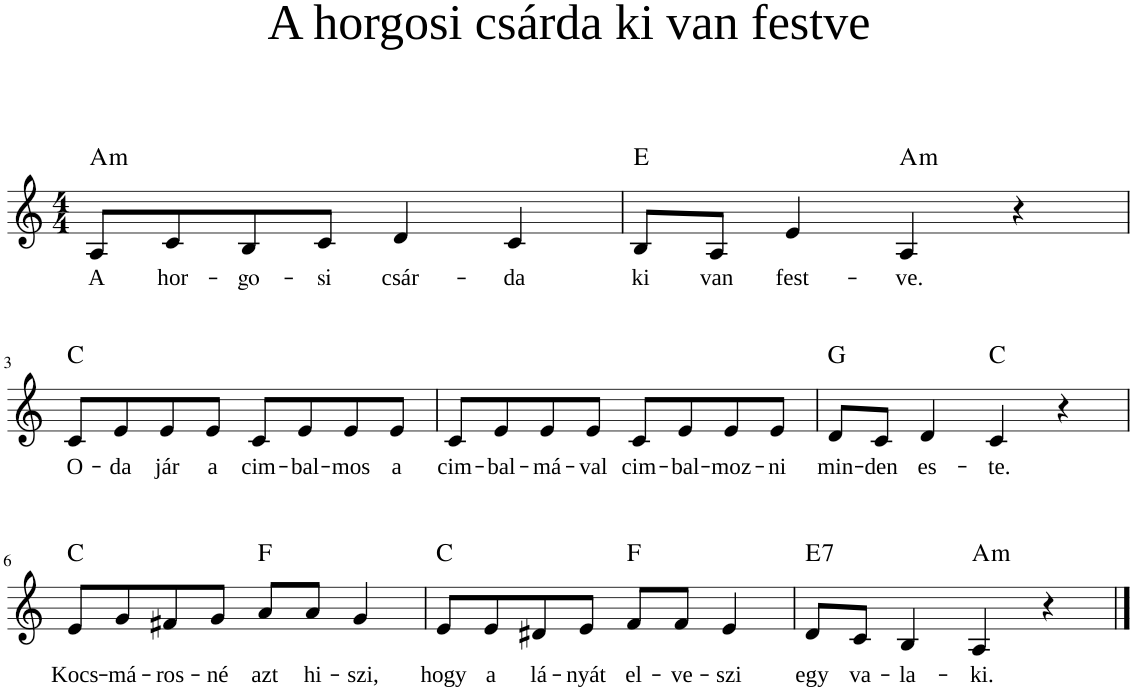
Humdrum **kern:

**kern	**text	**harte
*part1	*part1	*part1
*staff1	*staff1	*
*I"Piano	*	*
*I'Pno	*	*
*clefG2	*	*
*k[]	*	*
*M4/4	*	*
=1	=1	=1
!	!LO:LY:b	!LO:H:kt=m
8A/L	A	A:min
!	!LO:LY:b	!
8c/	hor-	.
!	!LO:LY:b	!
8B/	-go-	.
!	!LO:LY:b	!
8c/J	-si	.
!	!LO:LY:b	!
4d/	csár-	.
!	!LO:LY:b	!
4c/	-da	.
=2	=2	=2
!	!LO:LY:b	!LO:H:kt=N.C.
8B/L	ki	N
!	!LO:LY:b	!
8A/J	van	.
!	!LO:LY:b	!
4e/	fest-	.
!	!LO:LY:b	!LO:H:kt=m
4A/	-ve.	A:min
4r	.	.
!!LO:LB:g=z
=3	=3	=3
!	!LO:LY:b	!LO:H:kt=N.C.
8c/L	O-	N
!	!LO:LY:b	!
8e/	-da	.
!	!LO:LY:b	!
8e/	jár	.
!	!LO:LY:b	!
8e/J	a	.
!	!LO:LY:b	!
8c/L	cim-	.
!	!LO:LY:b	!
8e/	-bal-	.
!	!LO:LY:b	!
8e/	-mos	.
!	!LO:LY:b	!
8e/J	a	.
=4	=4	=4
!	!LO:LY:b	!
8c/L	cim-	.
!	!LO:LY:b	!
8e/	-bal-	.
!	!LO:LY:b	!
8e/	-má-	.
!	!LO:LY:b	!
8e/J	-val	.
!	!LO:LY:b	!
8c/L	cim-	.
!	!LO:LY:b	!
8e/	-bal-	.
!	!LO:LY:b	!
8e/	-moz-	.
!	!LO:LY:b	!
8e/J	-ni	.
=5	=5	=5
!	!LO:LY:b	!LO:H:kt=N.C.
8d/L	min-	N
!	!LO:LY:b	!
8c/J	-den	.
!	!LO:LY:b	!
4d/	es-	.
!	!LO:LY:b	!LO:H:kt=N.C.
4c/	-te.	N
4r	.	.
!!LO:LB:g=z
=6	=6	=6
!	!LO:LY:b	!LO:H:kt=N.C.
8e/L	Kocs-	N
!	!LO:LY:b	!
8g/	-má-	.
!	!LO:LY:b	!
8f#X/	-ros-	.
!	!LO:LY:b	!
8g/J	-né	.
!	!LO:LY:b	!LO:H:kt=N.C.
8a/L	azt	N
!	!LO:LY:b	!
8a/J	hi-	.
!	!LO:LY:b	!
4g/	-szi,	.
=7	=7	=7
!	!LO:LY:b	!LO:H:kt=N.C.
8e/L	hogy	N
!	!LO:LY:b	!
8e/	a	.
!	!LO:LY:b	!
8d#X/	lá-	.
!	!LO:LY:b	!
8e/J	nyát	.
!	!LO:LY:b	!LO:H:kt=N.C.
8f/L	el-	N
!	!LO:LY:b	!
8f/J	-ve-	.
!	!LO:LY:b	!
4e/	-szi	.
=8	=8	=8
!	!LO:LY:b	!LO:H:kt=7
8d/L	egy	E:7
!	!LO:LY:b	!
8c/J	va-	.
!	!LO:LY:b	!
4B/	-la-	.
!	!LO:LY:b	!LO:H:kt=m
4A/	-ki.	A:min
4r	.	.
==	==	==
*-	*-	*-
